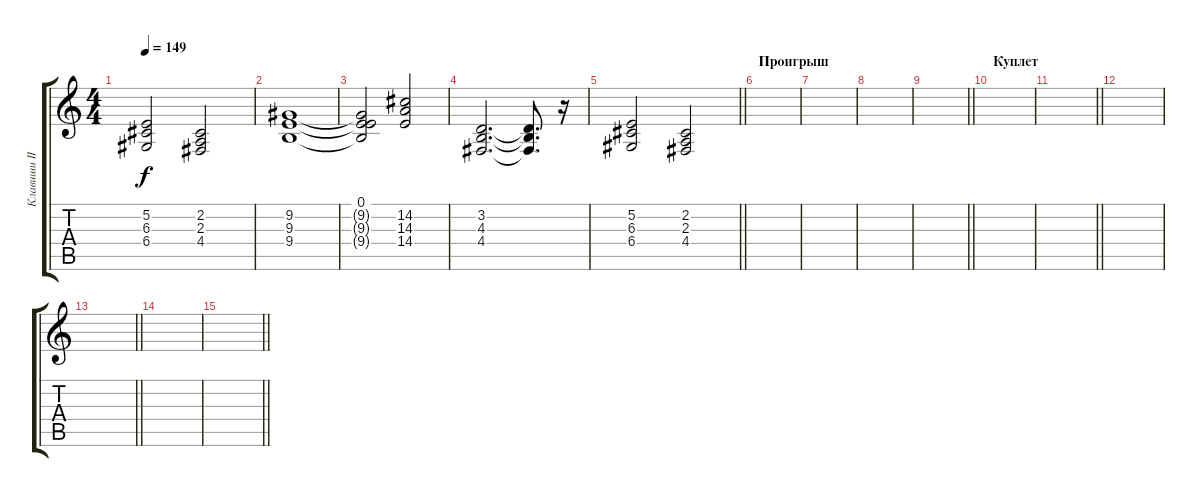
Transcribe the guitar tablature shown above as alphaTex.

\track ("Клавиши II" "Клавиши II") {instrument lead3calliope}
\staff {score tabs}
\tuning (E4 B3 G3 D3 A2 E2) {hide}
\ts (4 4)
\tempo 149
\clef g2
\ks c
(5.2 6.3 6.4).2{dy f} (2.2 2.3 4.4).2 |
(9.2 9.3 9.4).1 |
(0.1 9.2{t} 9.3{t} 9.4{t}).2 (14.2 14.3 14.4).2 |
(3.2 4.3 4.4).2{d} (3.2{t} 4.3{t} 4.4{t}).8{d} r.16 |
\barLineRight lightlight
(5.2 6.3 6.4).2 (2.2 2.3 4.4).2 |
\section ("" "Проигрыш")
|
|
|
\barLineRight lightlight
|
\section ("" "Куплет")
|
\barLineRight lightlight
|
|
\barLineRight lightlight
|
|
\barLineRight lightlight
